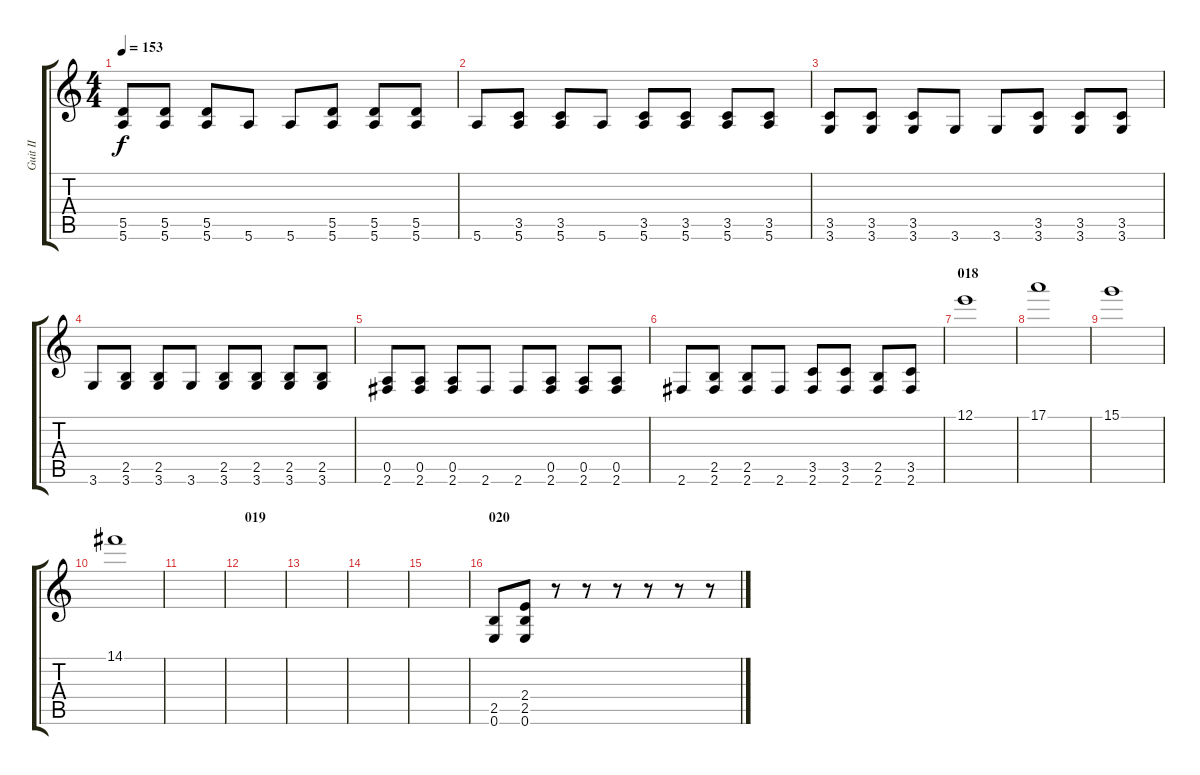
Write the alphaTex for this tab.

\track ("Guit II" "Guit II") {instrument overdrivenguitar}
\staff {score tabs}
\tuning (E4 B3 G3 D3 A2 E2) {hide}
\ts (4 4)
\tempo 153
\clef g2
\ks c
(5.5 5.6).8{dy f} (5.5 5.6).8 (5.5 5.6).8 5.6.8 5.6.8 (5.5 5.6).8 (5.5 5.6).8 (5.5 5.6).8 |
5.6.8 (3.5 5.6).8 (3.5 5.6).8 5.6.8 (3.5 5.6).8 (3.5 5.6).8 (3.5 5.6).8 (3.5 5.6).8 |
(3.5 3.6).8 (3.5 3.6).8 (3.5 3.6).8 3.6.8 3.6.8 (3.5 3.6).8 (3.5 3.6).8 (3.5 3.6).8 |
3.6.8 (2.5 3.6).8 (2.5 3.6).8 3.6.8 (2.5 3.6).8 (2.5 3.6).8 (2.5 3.6).8 (2.5 3.6).8 |
(0.5 2.6).8 (0.5 2.6).8 (0.5 2.6).8 2.6.8 2.6.8 (0.5 2.6).8 (0.5 2.6).8 (0.5 2.6).8 |
2.6.8 (2.5 2.6).8 (2.5 2.6).8 2.6.8 (3.5 2.6).8 (3.5 2.6).8 (2.5 2.6).8 (3.5 2.6).8 |
\section ("" "018")
12.1.1 |
17.1.1 |
15.1.1 |
14.1.1 |
|
\section ("" "019")
|
|
|
|
\section ("" "020")
(2.5 0.6).8 (2.4 2.5 0.6).8 r.8 r.8 r.8 r.8 r.8 r.8
